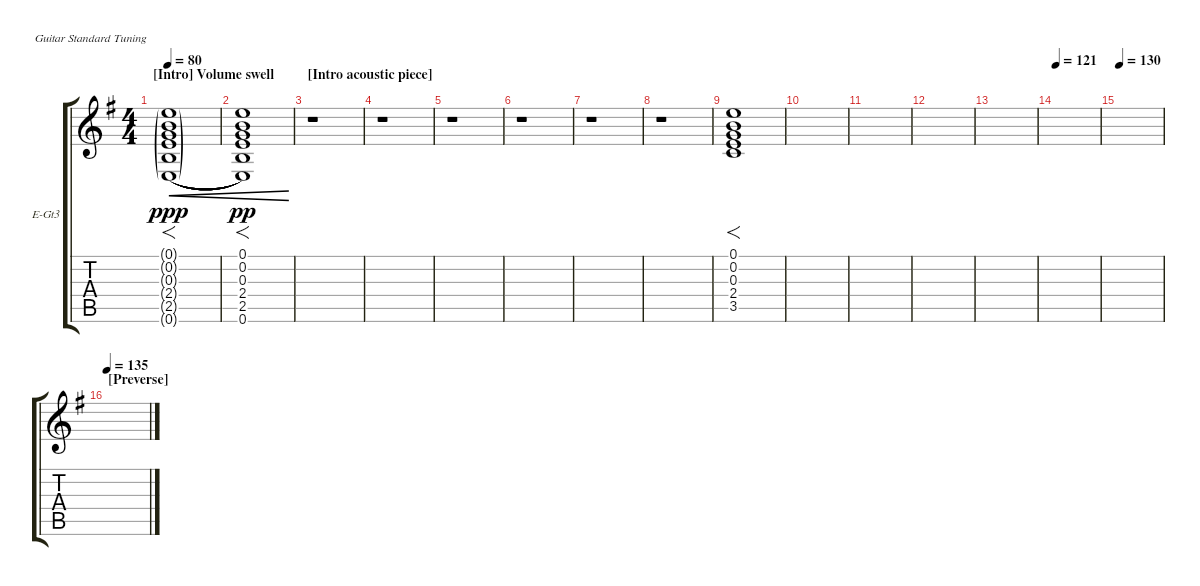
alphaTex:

\bracketExtendMode groupsimilarinstruments
\firstSystemTrackNameOrientation horizontal
\otherSystemsTrackNameOrientation horizontal
\track ("Intro volume swell" "E-Gt3") {instrument distortionguitar}
\staff {score tabs}
\tuning (E4 B3 G3 D3 A2 E2)
\ts (4 4)
\section ("" "[Intro] Volume swell ")
\tempo 80
\clef g2
\ks eminor
(0.1{g} 0.2{g} 0.3{g} 2.4{g} 2.5{g} 0.6{g}).1{f cre dy ppp legatoorigin instrument distortionguitar} |
(0.1 0.2 0.3 2.4 2.5 0.6).1{f cre dy pp} |
\section ("" "[Intro acoustic piece] ")
r.1 |
r.1 |
r.1 |
r.1 |
r.1 |
r.1 |
(0.1 0.2 0.3 2.4 3.5).1{f} |
|
|
|
|
\tempo 121
|
\tempo (130 0.0125)
|
\section ("" "[Preverse]")
\tempo 135
